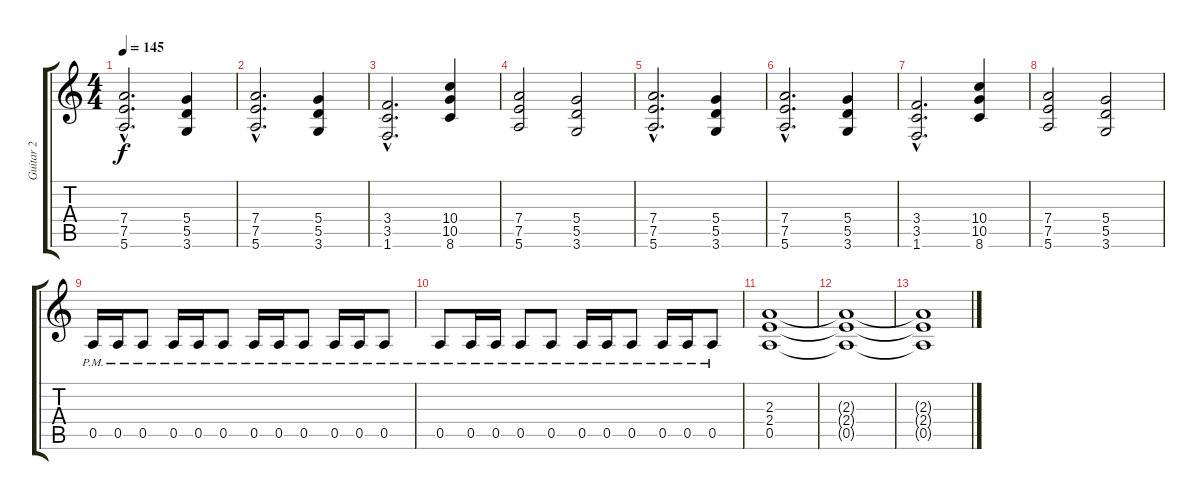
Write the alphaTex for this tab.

\track ("Guitar 2" "Guitar 2") {instrument distortionguitar}
\staff {score tabs}
\tuning (E4 B3 G3 D3 A2 E2) {hide}
\ts (4 4)
\tempo 145
\clef g2
\ks c
(7.4{hac} 7.5{hac} 5.6{hac}).2{d dy f} (5.4 5.5 3.6).4 |
(7.4{hac} 7.5{hac} 5.6{hac}).2{d} (5.4 5.5 3.6).4 |
(3.4{hac} 3.5{hac} 1.6{hac}).2{d} (10.4 10.5 8.6).4 |
(7.4 7.5 5.6).2 (5.4 5.5 3.6).2 |
(7.4{hac} 7.5{hac} 5.6{hac}).2{d} (5.4 5.5 3.6).4 |
(7.4{hac} 7.5{hac} 5.6{hac}).2{d} (5.4 5.5 3.6).4 |
(3.4{hac} 3.5{hac} 1.6{hac}).2{d} (10.4 10.5 8.6).4 |
(7.4 7.5 5.6).2 (5.4 5.5 3.6).2 |
0.5{pm}.16 0.5{pm}.16 0.5{pm}.8 0.5{pm}.16 0.5{pm}.16 0.5{pm}.8 0.5{pm}.16 0.5{pm}.16 0.5{pm}.8 0.5{pm}.16 0.5{pm}.16 0.5{pm}.8 |
0.5{pm}.8 0.5{pm}.16 0.5{pm}.16 0.5{pm}.8 0.5{pm}.8 0.5{pm}.16 0.5{pm}.16 0.5{pm}.8 0.5{pm}.16 0.5{pm}.16 0.5{pm}.8 |
(2.3 2.4 0.5).1{volume 0} |
(2.3{t} 2.4{t} 0.5{t}).1 |
(2.3{t} 2.4{t} 0.5{t}).1
